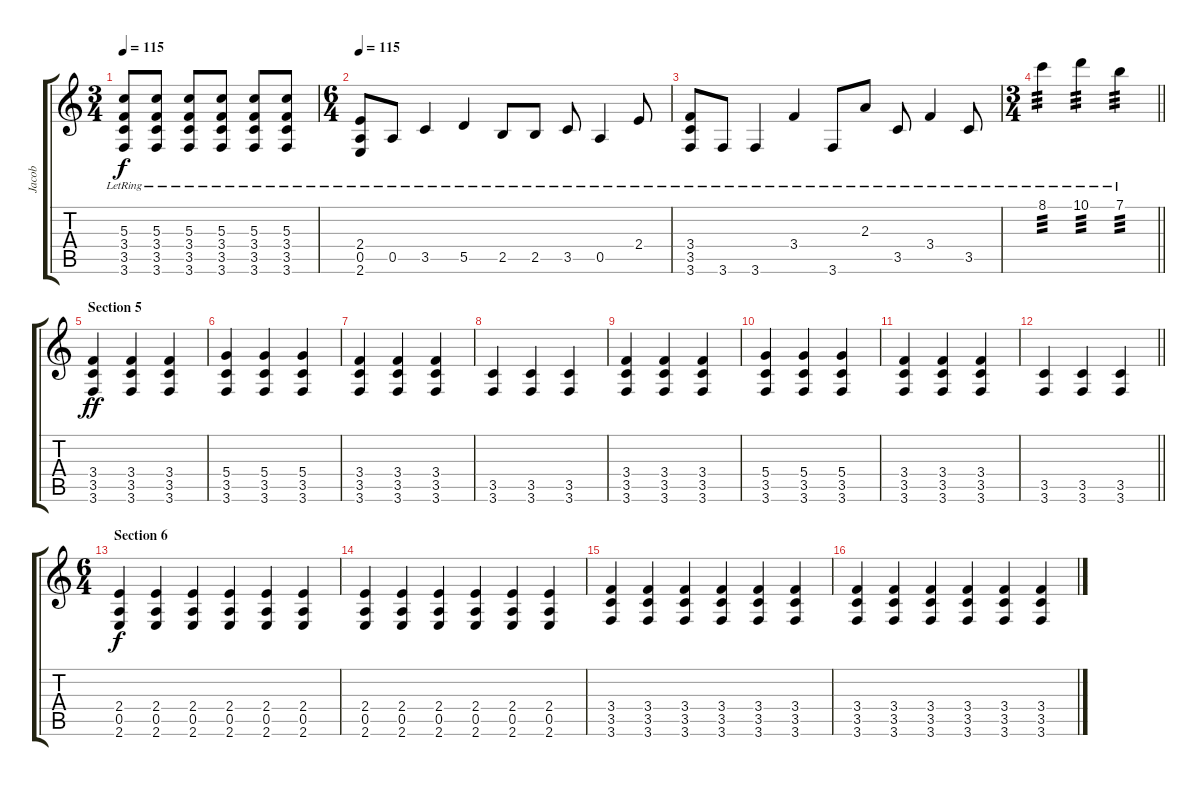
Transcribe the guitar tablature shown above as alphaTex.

\track ("Jacob" "Jacob") {instrument electricguitarjazz}
\staff {score tabs}
\tuning (E4 B3 G3 D3 A2 D2) {hide}
\ts (3 4)
\tempo 115
\clef g2
\ks c
(5.3{lr} 3.4{lr} 3.5{lr} 3.6{lr}).8{dy f} (5.3{lr} 3.4{lr} 3.5{lr} 3.6{lr}).8 (5.3{lr} 3.4{lr} 3.5{lr} 3.6{lr}).8 (5.3{lr} 3.4{lr} 3.5{lr} 3.6{lr}).8 (5.3{lr} 3.4{lr} 3.5{lr} 3.6{lr}).8 (5.3{lr} 3.4{lr} 3.5{lr} 3.6{lr}).8 |
\ts (6 4)
\tempo 115
(2.4{lr} 0.5{lr} 2.6{lr}).8 0.5{lr}.8 3.5{lr}.4 5.5{lr}.4 2.5{lr}.8 2.5{lr}.8 3.5{lr}.8 0.5{lr}.4 2.4{lr}.8 |
(3.4{lr} 3.5{lr} 3.6{lr}).8 3.6{lr}.8 3.6{lr}.4 3.4{lr}.4 3.6{lr}.8 2.3{lr}.8 3.5{lr}.8 3.4{lr}.4 3.5{lr}.8 |
\ts (3 4)
\barLineRight lightlight
8.1{lr}.4{tp 3} 10.1{lr}.4{tp 3} 7.1{lr}.4{tp 3} |
\section ("" "Section 5")
(3.4 3.5 3.6).4{dy ff} (3.4 3.5 3.6).4 (3.4 3.5 3.6).4 |
(5.4 3.5 3.6).4 (5.4 3.5 3.6).4 (5.4 3.5 3.6).4 |
(3.4 3.5 3.6).4 (3.4 3.5 3.6).4 (3.4 3.5 3.6).4 |
(3.5 3.6).4 (3.5 3.6).4 (3.5 3.6).4 |
(3.4 3.5 3.6).4 (3.4 3.5 3.6).4 (3.4 3.5 3.6).4 |
(5.4 3.5 3.6).4 (5.4 3.5 3.6).4 (5.4 3.5 3.6).4 |
(3.4 3.5 3.6).4 (3.4 3.5 3.6).4 (3.4 3.5 3.6).4 |
\barLineRight lightlight
(3.5 3.6).4 (3.5 3.6).4 (3.5 3.6).4 |
\ts (6 4)
\section ("" "Section 6")
(2.4 0.5 2.6).4{dy f instrument distortionguitar} (2.4 0.5 2.6).4 (2.4 0.5 2.6).4 (2.4 0.5 2.6).4 (2.4 0.5 2.6).4 (2.4 0.5 2.6).4 |
(2.4 0.5 2.6).4{instrument distortionguitar} (2.4 0.5 2.6).4 (2.4 0.5 2.6).4 (2.4 0.5 2.6).4 (2.4 0.5 2.6).4 (2.4 0.5 2.6).4 |
(3.4 3.5 3.6).4 (3.4 3.5 3.6).4 (3.4 3.5 3.6).4 (3.4 3.5 3.6).4 (3.4 3.5 3.6).4 (3.4 3.5 3.6).4 |
(3.4 3.5 3.6).4 (3.4 3.5 3.6).4 (3.4 3.5 3.6).4 (3.4 3.5 3.6).4 (3.4 3.5 3.6).4 (3.4 3.5 3.6).4
